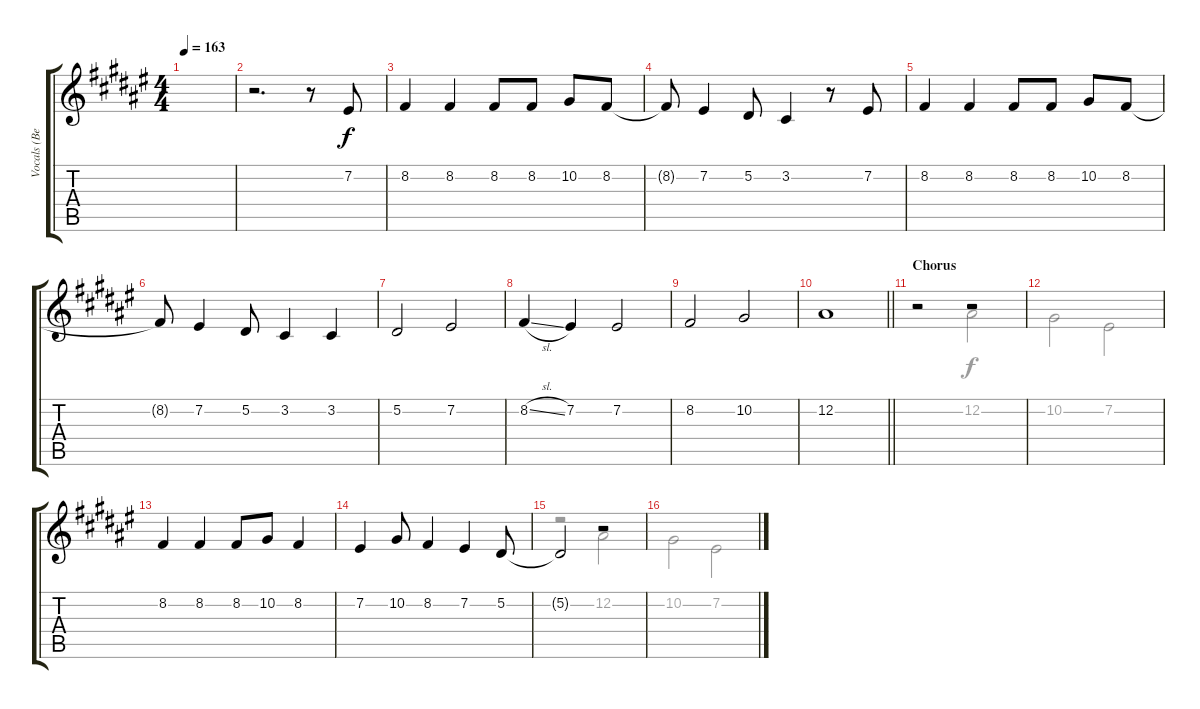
\track ("Vocals (Ben)" "Vocals (Be") {instrument violin}
\staff {score tabs}
\tuning (Eb4 Bb3 Gb3 Db3 Ab2 Eb2) {hide}
\voice
\ts (4 4)
\tempo 163
\clef g2
\ks d#minor
|
r.2{d} r.8 7.2.8 |
8.2.4 8.2.4 8.2.8 8.2.8 10.2.8 8.2.8 |
8.2{t}.8 7.2.4 5.2.8 3.2.4 r.8 7.2.8 |
8.2.4 8.2.4 8.2.8 8.2.8 10.2.8 8.2.8 |
8.2{t}.8 7.2.4 5.2.8 3.2.4 3.2.4 |
5.2.2 7.2.2 |
8.2{sl}.4 7.2.4 7.2.2 |
8.2.2 10.2.2 |
\barLineRight lightlight
12.2.1 |
\section ("" "Chorus")
r.2 r.2 |
|
8.2.4 8.2.4 8.2.8 10.2.8 8.2.4 |
7.2.4 10.2.8 8.2.4 7.2.4 5.2.8 |
5.2{t}.2 r.2 |
\voice
\clef g2
\ottava regular
\simile none
\ks d#minor
|
|
|
|
|
|
|
|
|
\barLineRight lightlight
|
r.2 12.2.2 |
10.2.2 7.2.2 |
|
|
r.2 12.2.2 |
10.2.2 7.2.2
